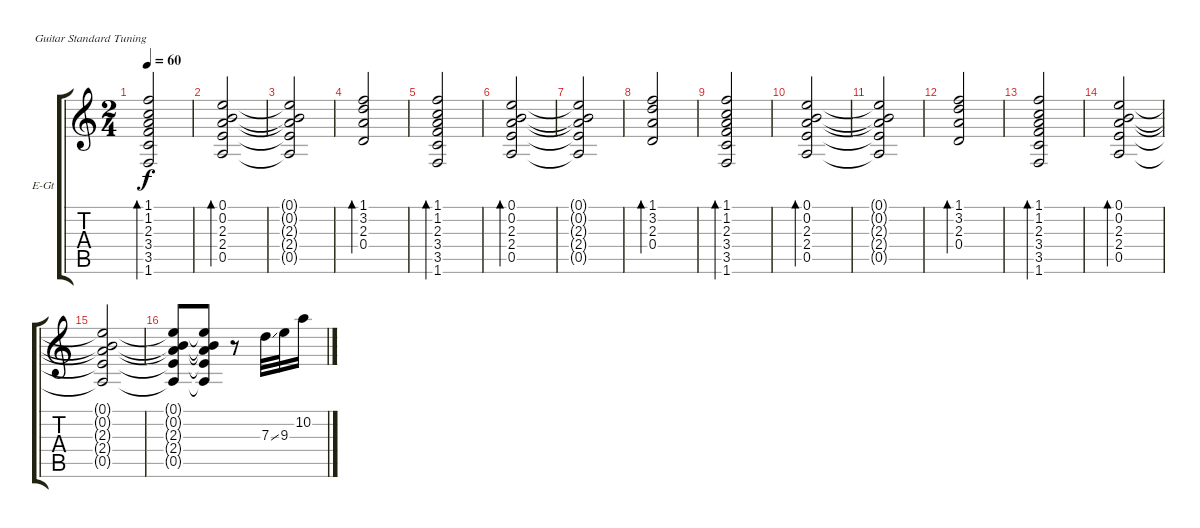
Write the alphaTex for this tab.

\defaultSystemsLayout 4
\bracketExtendMode groupsimilarinstruments
\firstSystemTrackNameOrientation horizontal
\otherSystemsTrackNameOrientation horizontal
\track ("Electric Guitar" "E-Gt") {instrument electricguitarclean}
\staff {score tabs}
\tuning (E4 B3 G3 D3 A2 E2)
\ts (2 4)
\tempo 60
\clef g2
\ks aminor
(1.1 1.2 2.3 3.4 3.5 1.6).2{bd 60 dy f} |
(0.1 0.2 2.3 2.4 0.5).2{bd 240} |
(0.1{t} 0.2{t} 2.3{t} 2.4{t} 0.5{t}).2 |
(1.1 3.2 2.3 0.4).2{bd 240} |
(1.1 1.2 2.3 3.4 3.5 1.6).2{bd 60} |
(0.1 0.2 2.3 2.4 0.5).2{bd 240} |
(0.1{t} 0.2{t} 2.3{t} 2.4{t} 0.5{t}).2 |
(1.1 3.2 2.3 0.4).2{bd 240} |
(1.1 1.2 2.3 3.4 3.5 1.6).2{bd 60} |
(0.1 0.2 2.3 2.4 0.5).2{bd 240} |
(0.1{t} 0.2{t} 2.3{t} 2.4{t} 0.5{t}).2 |
(1.1 3.2 2.3 0.4).2{bd 240} |
(1.1 1.2 2.3 3.4 3.5 1.6).2{bd 60} |
(0.1 0.2 2.3 2.4 0.5).2{bd 240} |
(0.1{t} 0.2{t} 2.3{t} 2.4{t} 0.5{t}).2 |
(0.1{t} 0.2{t} 2.3{t} 2.4{t} 0.5{t}).8 (0.1{t} 0.2{t} 2.3{t} 2.4{t} 0.5{t}).8 r.8 7.3{ss}.32 9.3.32 10.2.16
